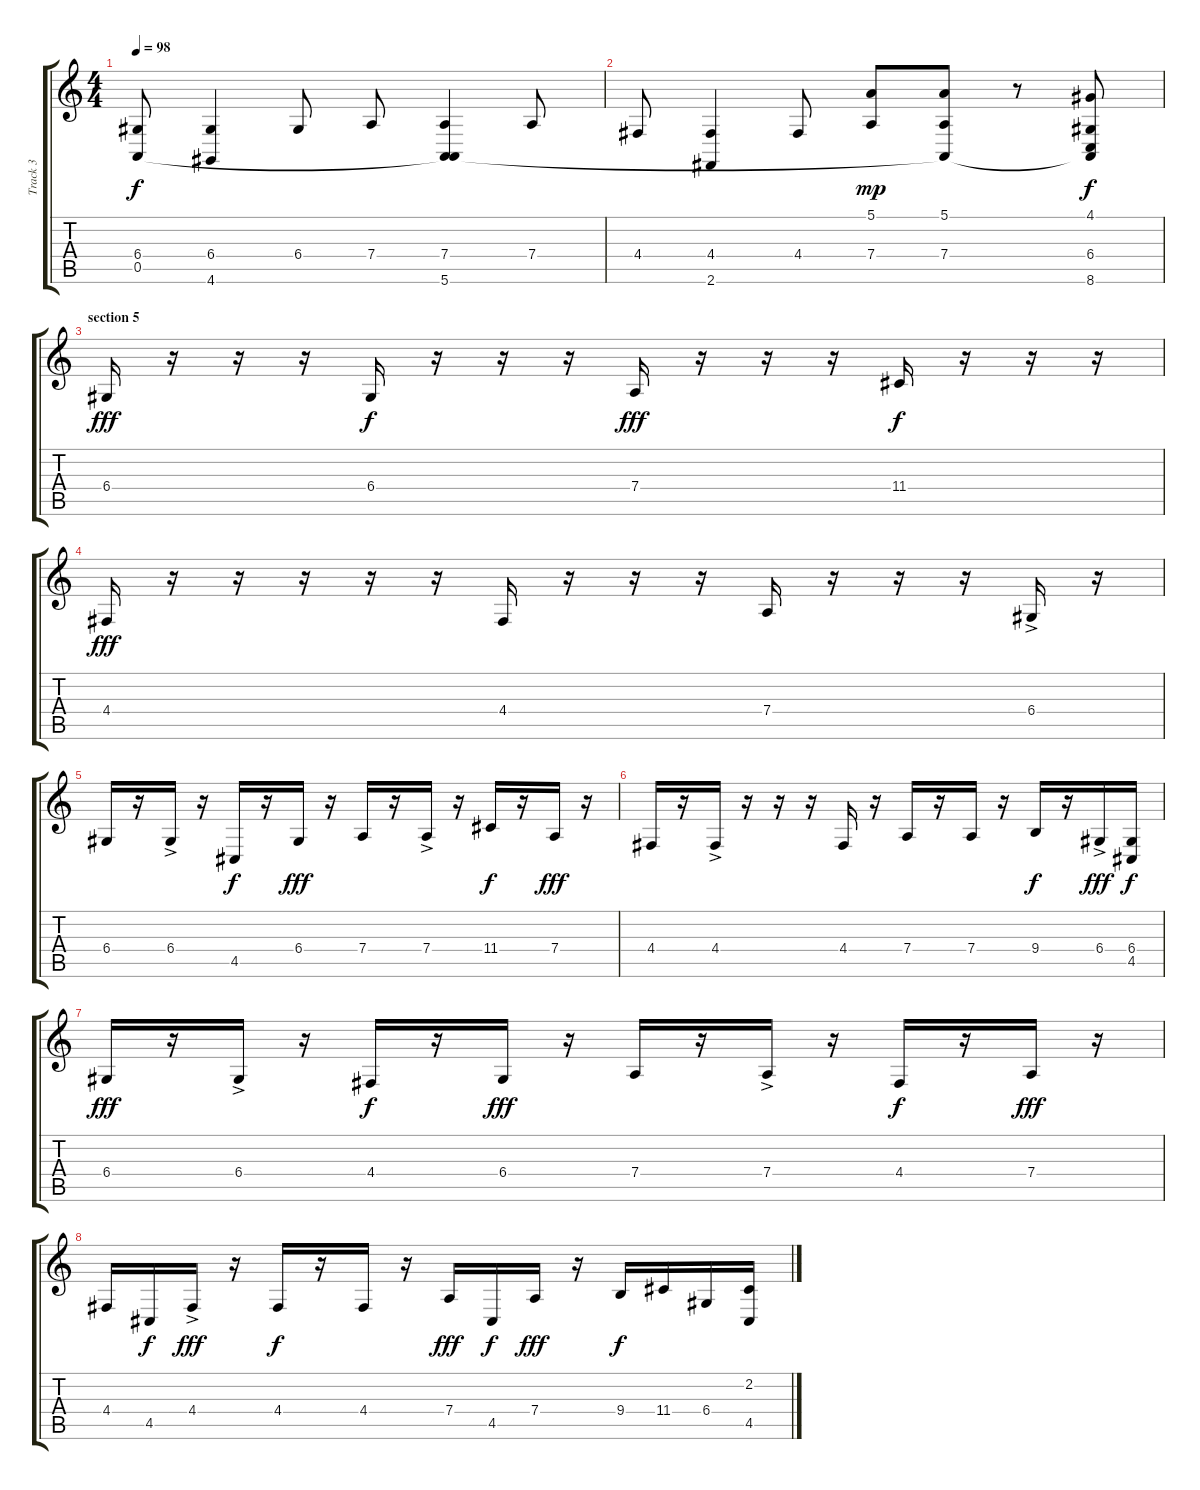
\track ("Track 3" "Track 3") {instrument glockenspiel}
\staff {score tabs}
\tuning (E4 B3 G3 D3 A2 E2) {hide}
\ts (4 4)
\tempo 98
\clef g2
\ks c
(6.4 0.5{t}).8{dy f} (6.4 4.6).4 6.4.8 7.4.8 (7.4 0.5{t} 5.6).4 7.4.8 |
4.4.8 (4.4 2.6).4 4.4.8 (5.1 7.4).8{dy mp} (5.1 7.4 0.5{t}).8 r.8 (4.1 6.4 0.5{t} 8.6).8{dy f} |
\section ("" "section 5")
6.4.16{dy fff volume 9 instrument glockenspiel} r.16 r.16 r.16 6.4.16{dy f} r.16 r.16 r.16 7.4.16{dy fff} r.16 r.16 r.16 11.4.16{dy f} r.16 r.16 r.16 |
4.4.16{dy fff} r.16 r.16 r.16 r.16 r.16 4.4.16 r.16 r.16 r.16 7.4.16 r.16 r.16 r.16 6.4{ac}.16 r.16 |
6.4.16 r.16 6.4{ac}.16 r.16 4.5.16{dy f} r.16 6.4.16{dy fff} r.16 7.4.16 r.16 7.4{ac}.16 r.16 11.4.16{dy f} r.16 7.4.16{dy fff} r.16 |
4.4.16 r.16 4.4{ac}.16 r.16 r.16 r.16 4.4.16 r.16 7.4.16 r.16 7.4.16 r.16 9.4.16{dy f} r.16 6.4{ac}.16{dy fff} (6.4 4.5).16{dy f} |
6.4.16{dy fff} r.16 6.4{ac}.16 r.16 4.4.16{dy f} r.16 6.4.16{dy fff} r.16 7.4.16 r.16 7.4{ac}.16 r.16 4.4.16{dy f} r.16 7.4.16{dy fff} r.16 |
4.4.16 4.5.16{dy f} 4.4{ac}.16{dy fff} r.16 4.4.16{dy f} r.16 4.4.16 r.16 7.4.16{dy fff} 4.5.16{dy f} 7.4.16{dy fff} r.16 9.4.16{dy f} 11.4.16 6.4.16 (2.2 4.5).16
